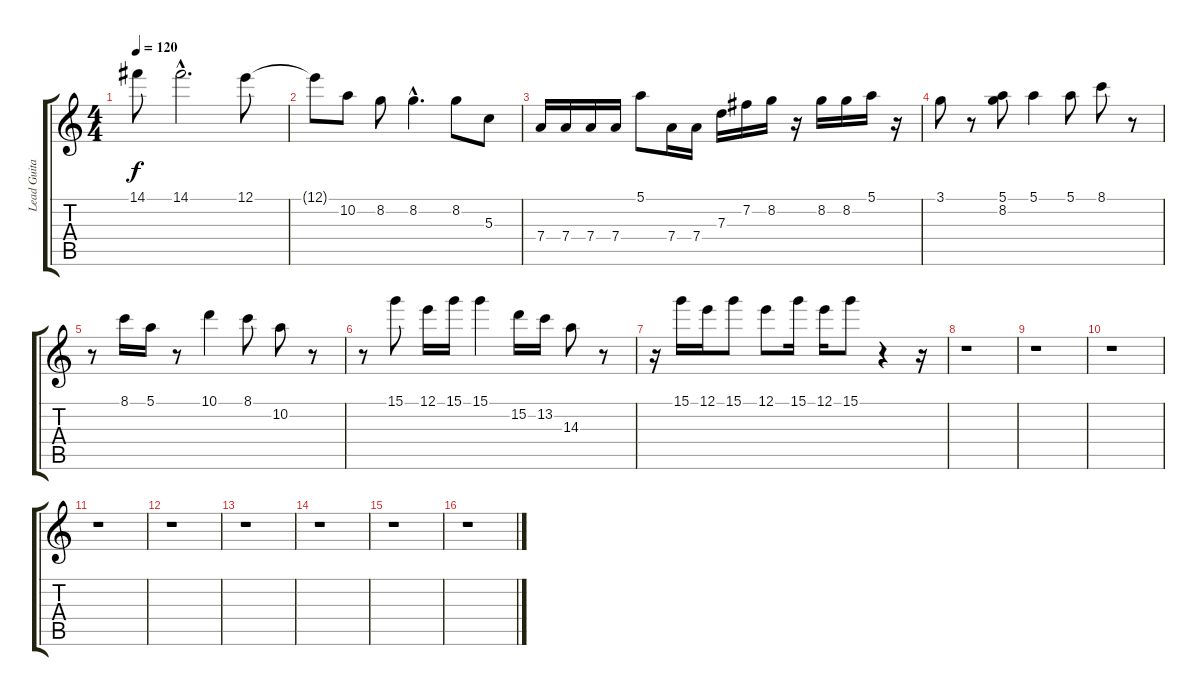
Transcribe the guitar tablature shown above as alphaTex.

\track ("Lead Guitar" "Lead Guita") {instrument overdrivenguitar}
\staff {score tabs}
\tuning (E4 B3 G3 D3 A2 E2) {hide}
\ts (4 4)
\tempo 120
\clef g2
\ks c
14.1{t}.8{dy f} 14.1{hac}.2{d} 12.1.8 |
12.1{t}.8 10.2.8 8.2.8 8.2{hac}.4{d} 8.2.8 5.3.8 |
7.4.16 7.4.16 7.4.16 7.4.16 5.1.8 7.4.16 7.4.16 7.3.16 7.2.16 8.2.16 r.16 8.2.16 8.2.16 5.1.16 r.16 |
3.1.8 r.8 (5.1 8.2).8 5.1.4 5.1.8 8.1.8 r.8 |
r.8 8.1.16 5.1.16 r.8 10.1.4 8.1.8 10.2.8 r.8 |
r.8 15.1.8 12.1.16 15.1.16 15.1.4 15.2.16 13.2.16 14.3.8 r.8 |
r.16 15.1.16 12.1.16 15.1.8 12.1.8 15.1.16 12.1.16 15.1.8 r.4 r.16 |
r.1 |
r.1 |
r.1 |
r.1 |
r.1 |
r.1 |
r.1 |
r.1 |
r.1
